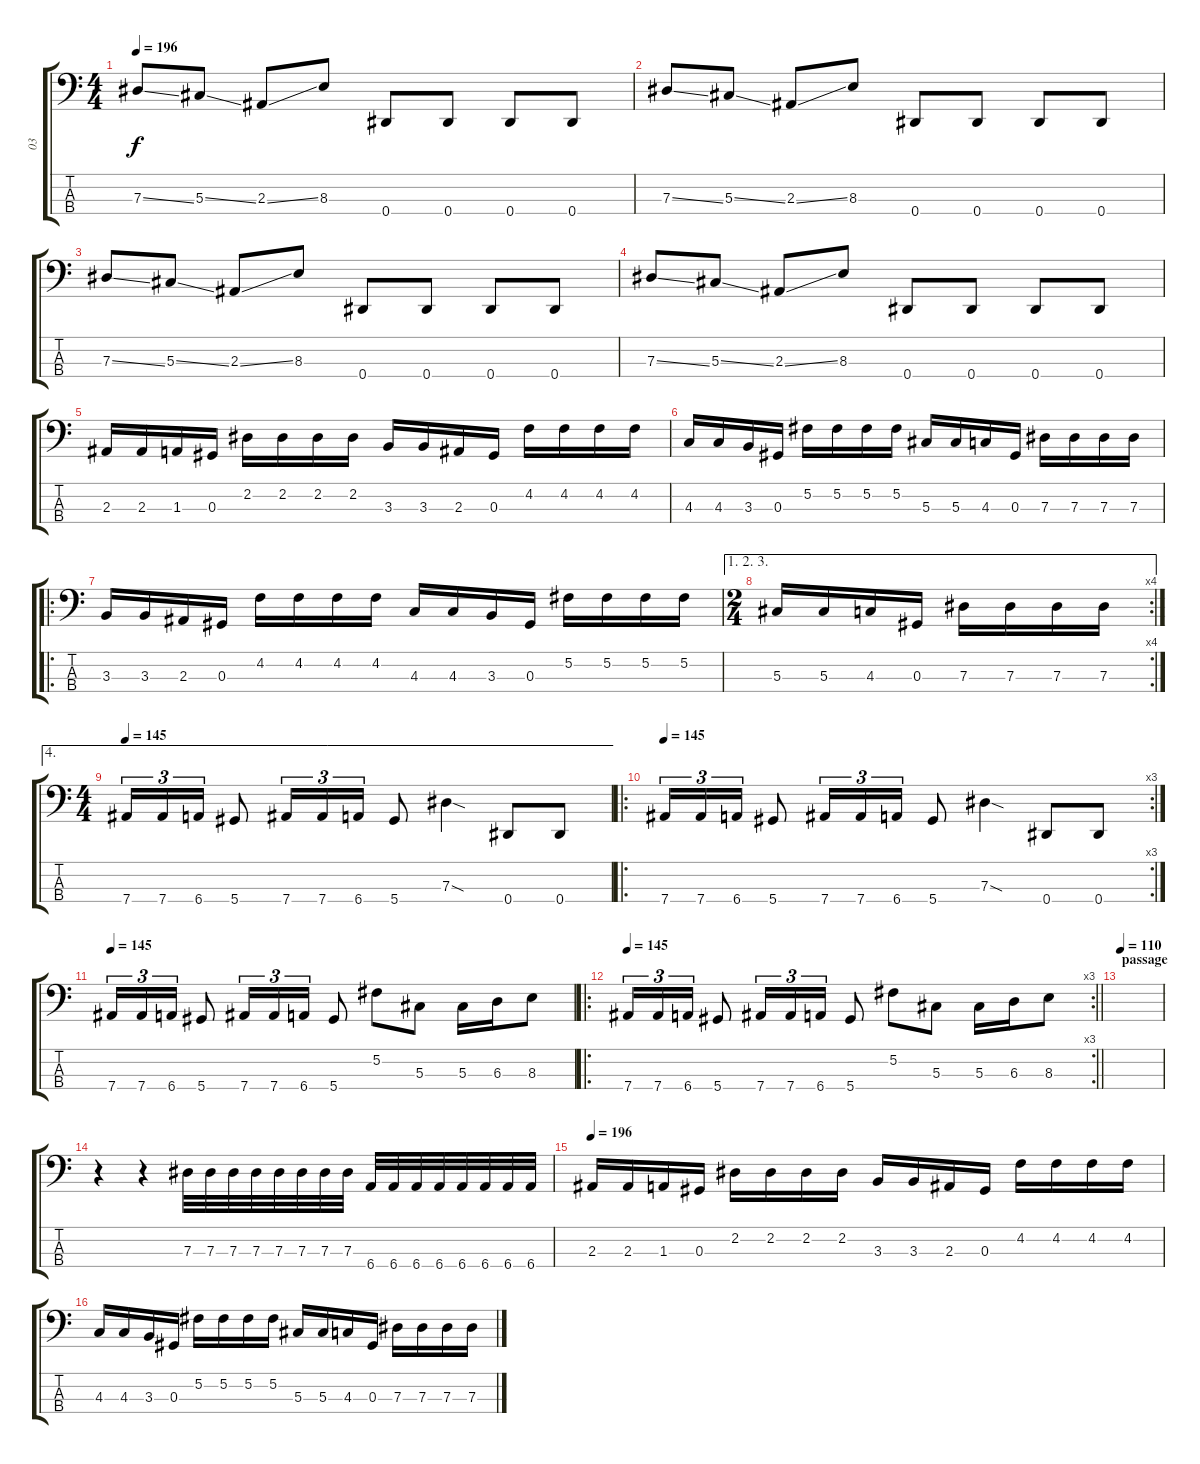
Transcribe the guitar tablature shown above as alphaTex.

\track ("03" "03") {instrument electricbassfinger}
\staff {score tabs}
\tuning (Gb2 Db2 Ab1 Eb1) {hide}
\ts (4 4)
\tempo 196
\clef f4
\ks c
7.3{ss}.8{dy f} 5.3{ss}.8 2.3{ss}.8 8.3.8 0.4.8 0.4.8 0.4.8 0.4.8 |
7.3{ss}.8 5.3{ss}.8 2.3{ss}.8 8.3.8 0.4.8 0.4.8 0.4.8 0.4.8 |
7.3{ss}.8 5.3{ss}.8 2.3{ss}.8 8.3.8 0.4.8 0.4.8 0.4.8 0.4.8 |
7.3{ss}.8 5.3{ss}.8 2.3{ss}.8 8.3.8 0.4.8 0.4.8 0.4.8 0.4.8 |
2.3.16 2.3.16 1.3.16 0.3.16 2.2.16 2.2.16 2.2.16 2.2.16 3.3.16 3.3.16 2.3.16 0.3.16 4.2.16 4.2.16 4.2.16 4.2.16 |
4.3.16 4.3.16 3.3.16 0.3.16 5.2.16 5.2.16 5.2.16 5.2.16 5.3.16 5.3.16 4.3.16 0.3.16 7.3.16 7.3.16 7.3.16 7.3.16 |
\ro
3.3.16 3.3.16 2.3.16 0.3.16 4.2.16 4.2.16 4.2.16 4.2.16 4.3.16 4.3.16 3.3.16 0.3.16 5.2.16 5.2.16 5.2.16 5.2.16 |
\ae (1 2 3)
\rc 4
\ts (2 4)
5.3.16 5.3.16 4.3.16 0.3.16 7.3.16 7.3.16 7.3.16 7.3.16 |
\ae 4
\ts (4 4)
\tempo 145
7.4.16{tu (3 2)} 7.4.16{tu (3 2)} 6.4.16{tu (3 2)} 5.4.8 7.4.16{tu (3 2)} 7.4.16{tu (3 2)} 6.4.16{tu (3 2)} 5.4.8 7.3{sod}.4 0.4.8 0.4.8 |
\ro
\rc 3
\tempo 145
7.4.16{tu (3 2)} 7.4.16{tu (3 2)} 6.4.16{tu (3 2)} 5.4.8 7.4.16{tu (3 2)} 7.4.16{tu (3 2)} 6.4.16{tu (3 2)} 5.4.8 7.3{sod}.4 0.4.8 0.4.8 |
\tempo 145
7.4.16{tu (3 2)} 7.4.16{tu (3 2)} 6.4.16{tu (3 2)} 5.4.8 7.4.16{tu (3 2)} 7.4.16{tu (3 2)} 6.4.16{tu (3 2)} 5.4.8 5.2.8 5.3.8 5.3.16 6.3.16 8.3.8 |
\ro
\rc 3
\tempo 145
\barLineRight lightlight
7.4.16{tu (3 2)} 7.4.16{tu (3 2)} 6.4.16{tu (3 2)} 5.4.8 7.4.16{tu (3 2)} 7.4.16{tu (3 2)} 6.4.16{tu (3 2)} 5.4.8 5.2.8 5.3.8 5.3.16 6.3.16 8.3.8 |
\section ("" "passage")
\tempo 110
|
r.4 r.4 7.3.32 7.3.32 7.3.32 7.3.32 7.3.32 7.3.32 7.3.32 7.3.32 6.4.32 6.4.32 6.4.32 6.4.32 6.4.32 6.4.32 6.4.32 6.4.32 |
\tempo 196
2.3.16 2.3.16 1.3.16 0.3.16 2.2.16 2.2.16 2.2.16 2.2.16 3.3.16 3.3.16 2.3.16 0.3.16 4.2.16 4.2.16 4.2.16 4.2.16 |
4.3.16 4.3.16 3.3.16 0.3.16 5.2.16 5.2.16 5.2.16 5.2.16 5.3.16 5.3.16 4.3.16 0.3.16 7.3.16 7.3.16 7.3.16 7.3.16
